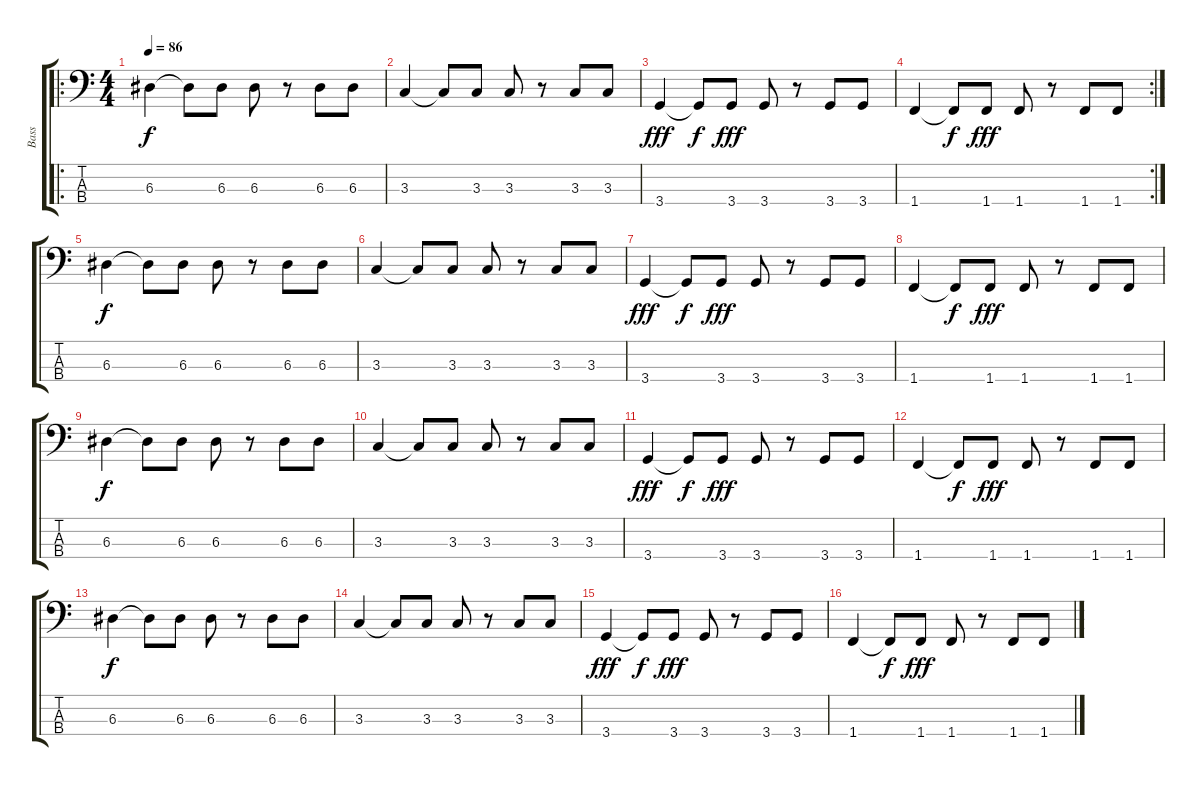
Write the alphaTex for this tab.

\track ("Bass" "Bass") {instrument electricbassfinger}
\staff {score tabs}
\tuning (G2 D2 A1 E1) {hide}
\ro
\ts (4 4)
\tempo 86
\clef f4
\ks c
6.3.4{dy f} 6.3{t}.8 6.3.8 6.3.8 r.8 6.3.8 6.3.8 |
3.3.4 3.3{t}.8 3.3.8 3.3.8 r.8 3.3.8 3.3.8 |
3.4.4{dy fff} 3.4{t}.8{dy f} 3.4.8{dy fff} 3.4.8 r.8 3.4.8 3.4.8 |
\rc 2
1.4.4 1.4{t}.8{dy f} 1.4.8{dy fff} 1.4.8 r.8 1.4.8 1.4.8 |
6.3.4{dy f} 6.3{t}.8 6.3.8 6.3.8 r.8 6.3.8 6.3.8 |
3.3.4 3.3{t}.8 3.3.8 3.3.8 r.8 3.3.8 3.3.8 |
3.4.4{dy fff} 3.4{t}.8{dy f} 3.4.8{dy fff} 3.4.8 r.8 3.4.8 3.4.8 |
1.4.4 1.4{t}.8{dy f} 1.4.8{dy fff} 1.4.8 r.8 1.4.8 1.4.8 |
6.3.4{dy f} 6.3{t}.8 6.3.8 6.3.8 r.8 6.3.8 6.3.8 |
3.3.4 3.3{t}.8 3.3.8 3.3.8 r.8 3.3.8 3.3.8 |
3.4.4{dy fff} 3.4{t}.8{dy f} 3.4.8{dy fff} 3.4.8 r.8 3.4.8 3.4.8 |
1.4.4 1.4{t}.8{dy f} 1.4.8{dy fff} 1.4.8 r.8 1.4.8 1.4.8 |
6.3.4{dy f} 6.3{t}.8 6.3.8 6.3.8 r.8 6.3.8 6.3.8 |
3.3.4 3.3{t}.8 3.3.8 3.3.8 r.8 3.3.8 3.3.8 |
3.4.4{dy fff} 3.4{t}.8{dy f} 3.4.8{dy fff} 3.4.8 r.8 3.4.8 3.4.8 |
1.4.4 1.4{t}.8{dy f} 1.4.8{dy fff} 1.4.8 r.8 1.4.8 1.4.8
